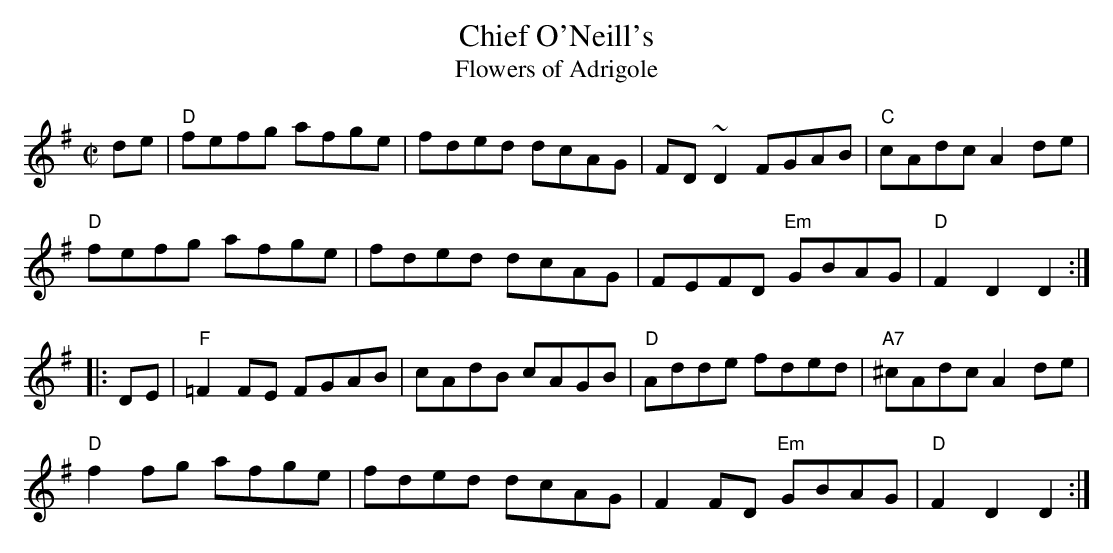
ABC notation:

X:1
T:Chief O'Neill's
T:Flowers of Adrigole
M:C|
L:1/8
K:Dmix
de|"D"fefg afge|fded dcAG|FD ~D2 FGAB|"C"cAdc A2de|
"D"fefg afge|fded dcAG|FEFD "Em"GBAG|"D"F2D2 D2:|
|:DE|"F"=F2FE FGAB|cAdB cAGB|"D"Adde fded|"A7"^cAdc A2de|
"D"f2fg afge|fded dcAG|F2FD "Em"GBAG|"D"F2D2 D2:|
